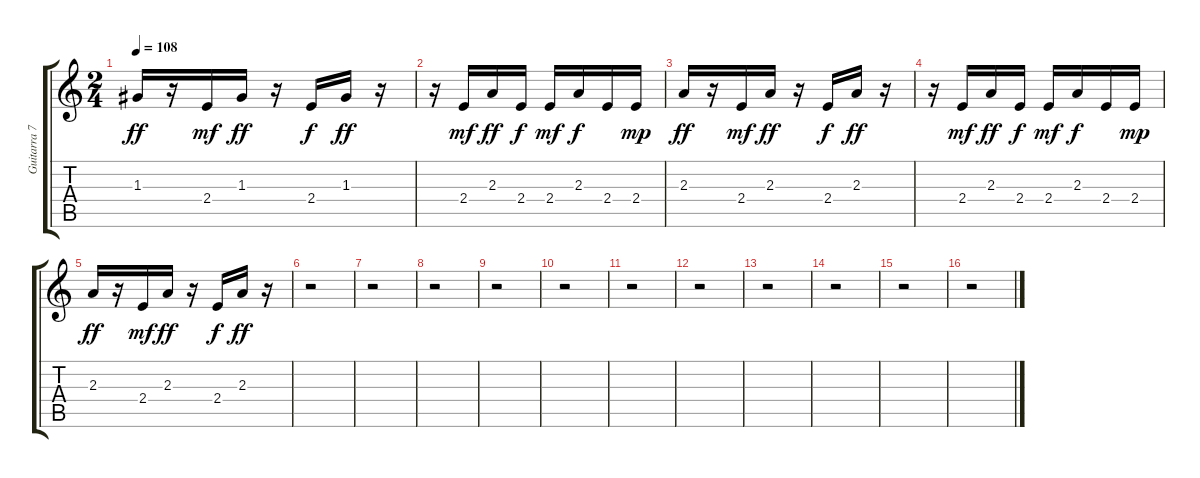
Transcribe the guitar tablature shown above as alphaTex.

\track ("Guitarra 7" "Guitarra 7") {instrument electricguitarmuted}
\staff {score tabs}
\tuning (E4 B3 G3 D3 A2 E2) {hide}
\ts (2 4)
\tempo 108
\clef g2
\ks c
1.3.16{dy ff} r.16 2.4.16{dy mf} 1.3.16{dy ff} r.16 2.4.16{dy f} 1.3.16{dy ff} r.16 |
r.16 2.4.16{dy mf} 2.3.16{dy ff} 2.4.16{dy f} 2.4.16{dy mf} 2.3.16{dy f} 2.4.16 2.4.16{dy mp} |
2.3.16{dy ff} r.16 2.4.16{dy mf} 2.3.16{dy ff} r.16 2.4.16{dy f} 2.3.16{dy ff} r.16 |
r.16 2.4.16{dy mf} 2.3.16{dy ff} 2.4.16{dy f} 2.4.16{dy mf} 2.3.16{dy f} 2.4.16 2.4.16{dy mp} |
2.3.16{dy ff} r.16 2.4.16{dy mf} 2.3.16{dy ff} r.16 2.4.16{dy f} 2.3.16{dy ff} r.16 |
r.2 |
r.2 |
r.2 |
r.2 |
r.2 |
r.2 |
r.2 |
r.2 |
r.2 |
r.2 |
r.2
